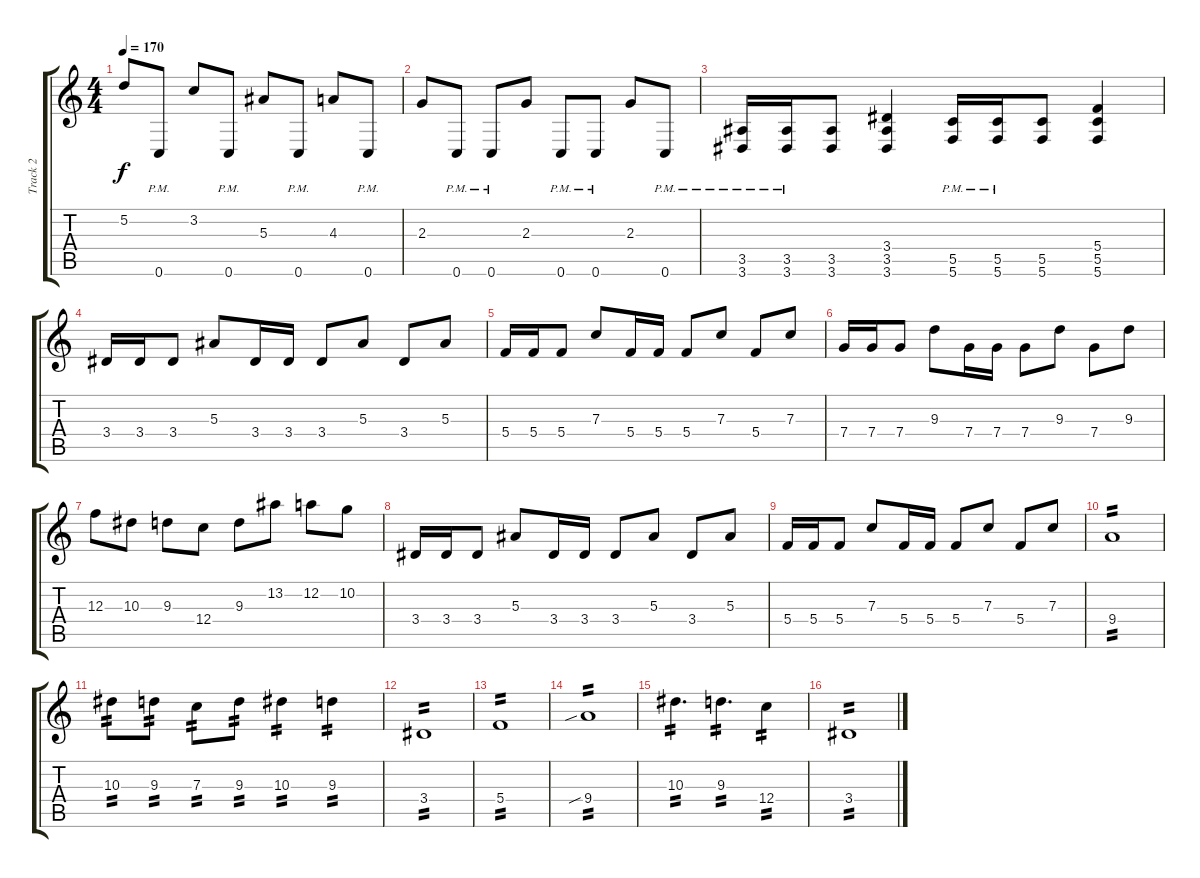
\track ("Track 2" "Track 2") {instrument distortionguitar}
\staff {score tabs}
\tuning (D4 A3 F3 C3 G2 C2) {hide}
\ts (4 4)
\tempo 170
\clef g2
\ks c
5.2.8{dy f} 0.6{pm}.8 3.2.8 0.6{pm}.8 5.3.8 0.6{pm}.8 4.3.8 0.6{pm}.8 |
2.3.8 0.6{pm}.8 0.6{pm}.8 2.3.8 0.6{pm}.8 0.6{pm}.8 2.3.8 0.6{pm}.8 |
(3.5{pm} 3.6{pm}).16 (3.5{pm} 3.6{pm}).16 (3.5 3.6).8 (3.4 3.5 3.6).4 (5.5{pm} 5.6{pm}).16 (5.5{pm} 5.6{pm}).16 (5.5 5.6).8 (5.4 5.5 5.6).4 |
3.4.16 3.4.16 3.4.8 5.3.8 3.4.16 3.4.16 3.4.8 5.3.8 3.4.8 5.3.8 |
5.4.16 5.4.16 5.4.8 7.3.8 5.4.16 5.4.16 5.4.8 7.3.8 5.4.8 7.3.8 |
7.4.16 7.4.16 7.4.8 9.3.8 7.4.16 7.4.16 7.4.8 9.3.8 7.4.8 9.3.8 |
12.3.8 10.3.8 9.3.8 12.4.8 9.3.8 13.2.8 12.2.8 10.2.8 |
3.4.16 3.4.16 3.4.8 5.3.8 3.4.16 3.4.16 3.4.8 5.3.8 3.4.8 5.3.8 |
5.4.16 5.4.16 5.4.8 7.3.8 5.4.16 5.4.16 5.4.8 7.3.8 5.4.8 7.3.8 |
9.4.1{tp 2} |
10.3.8{tp 2} 9.3.8{tp 2} 7.3.8{tp 2} 9.3.8{tp 2} 10.3.4{tp 2} 9.3.4{tp 2} |
3.4.1{tp 2} |
5.4.1{tp 2} |
9.4{sib}.1{tp 2} |
10.3.4{d tp 2} 9.3.4{d tp 2} 12.4.4{tp 2} |
3.4.1{tp 2}
